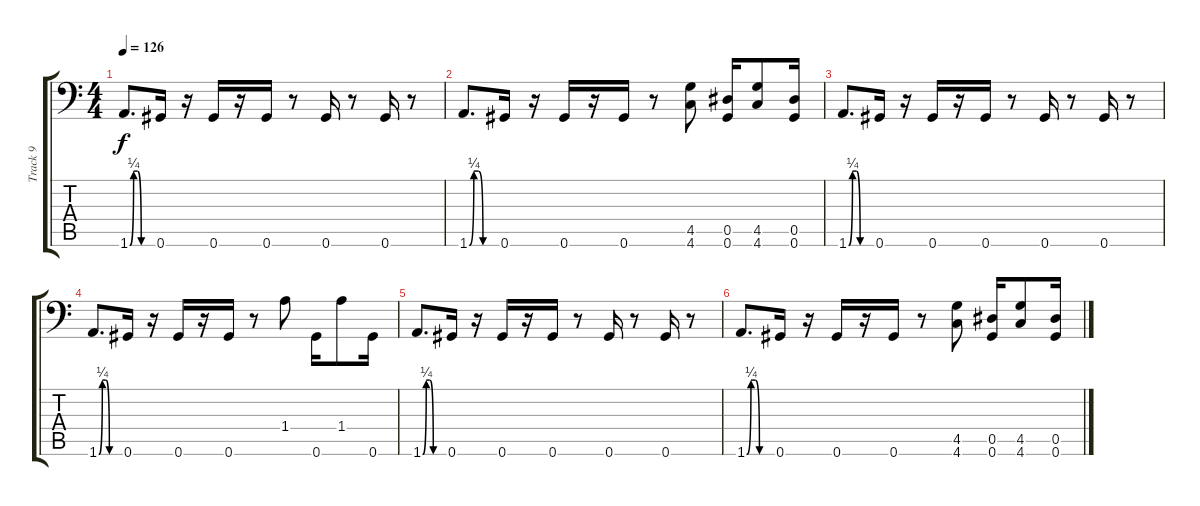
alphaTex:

\track ("Track 9" "Track 9") {instrument distortionguitar}
\staff {score tabs}
\tuning (Bb3 F3 Db3 Ab2 Eb2 Ab1) {hide}
\ts (4 4)
\tempo 126
\clef f4
\ks c
1.6{be (custom 0 0 10 1 20 1 30 0 60 0)}.8{d dy f} 0.6.16 r.16 0.6.16 r.16 0.6.16 r.8 0.6.16 r.8 0.6.16 r.8 |
1.6{be (custom 0 0 10 1 20 1 30 0 60 0)}.8{d} 0.6.16 r.16 0.6.16 r.16 0.6.16 r.8 (4.5 4.6).8 (0.5 0.6).16 (4.5 4.6).8 (0.5 0.6).16 |
1.6{be (custom 0 0 10 1 20 1 30 0 60 0)}.8{d} 0.6.16 r.16 0.6.16 r.16 0.6.16 r.8 0.6.16 r.8 0.6.16 r.8 |
1.6{be (custom 0 0 10 1 20 1 30 0 60 0)}.8{d} 0.6.16 r.16 0.6.16 r.16 0.6.16 r.8 1.4.8 0.6.16 1.4.8 0.6.16 |
1.6{be (custom 0 0 10 1 20 1 30 0 60 0)}.8{d} 0.6.16 r.16 0.6.16 r.16 0.6.16 r.8 0.6.16 r.8 0.6.16 r.8 |
1.6{be (custom 0 0 10 1 20 1 30 0 60 0)}.8{d} 0.6.16 r.16 0.6.16 r.16 0.6.16 r.8 (4.5 4.6).8 (0.5 0.6).16 (4.5 4.6).8 (0.5 0.6).16
